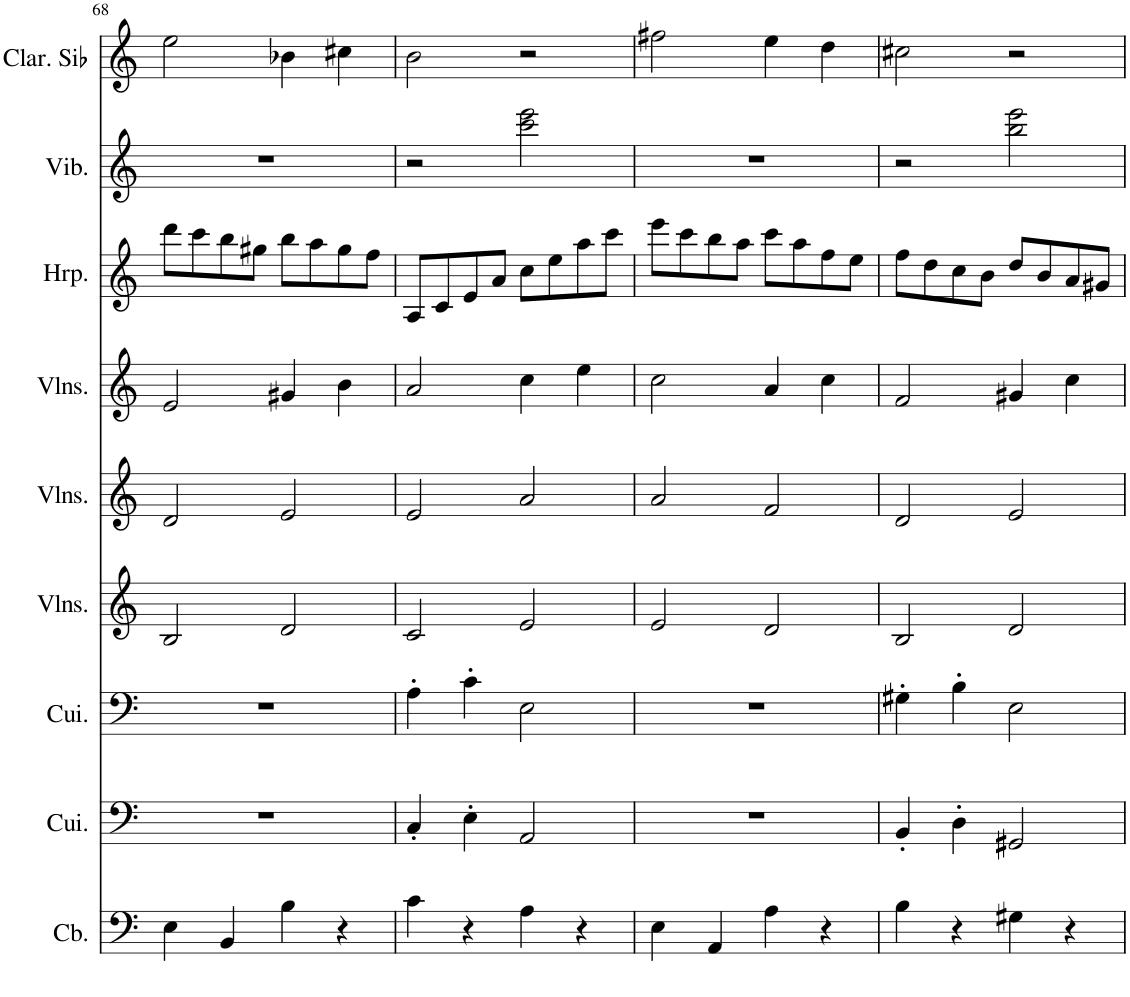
**kern	**kern	**kern	**kern	**kern	**kern	**kern	**kern	**kern
*part9	*part8	*part7	*part6	*part5	*part4	*part3	*part2	*part1
*staff9	*staff8	*staff7	*staff6	*staff5	*staff4	*staff3	*staff2	*staff1
*I"Contrebasse	*I"Cuivres	*I"Cuivres	*I"Violons	*I"Violons	*I"Violons	*I"Harpe	*I"Vibraphone	*I"Clarinette en Sib, Timid
*I'Cb.	*I'Cui.	*I'Cui.	*I'Vlns.	*I'Vlns.	*I'Vlns.	*I'Hrp.	*I'Vib.	*I'Clar. Sib
!!LO:PB:g=z
*clefF4	*clefF4	*clefF4	*clefG2	*clefG2	*clefG2	*clefG2	*clefG2	*clefG2
*Trd7c12	*	*	*	*	*	*	*	*Trd1c2
*k[]	*k[]	*k[]	*k[]	*k[]	*k[]	*k[]	*k[]	*k[]
*M4/4	*M4/4	*M4/4	*M4/4	*M4/4	*M4/4	*M4/4	*M4/4	*M4/4
=68	=68	=68	=68	=68	=68	=68	=68	=68
4E\	1r	1r	2B/	2d/	2e/	8ddd\L	1r	2ee\
.	.	.	.	.	.	8ccc\	.	.
4BB/	.	.	.	.	.	8bb\	.	.
.	.	.	.	.	.	8gg#X\J	.	.
4B\	.	.	2d/	2e/	4g#X/	8bb\L	.	4b-X\
.	.	.	.	.	.	8aa\	.	.
4r	.	.	.	.	4b\	8gg#\	.	4cc#X\
.	.	.	.	.	.	8ff\J	.	.
=69	=69	=69	=69	=69	=69	=69	=69	=69
4c\	4C'/	4A'\	2c/	2e/	2a/	8A/L	2r	2b\
.	.	.	.	.	.	8c/	.	.
4r	4E'\	4c'\	.	.	.	8e/	.	.
.	.	.	.	.	.	8a/J	.	.
4A\	2AA/	2E\	2e/	2a/	4cc\	8cc\L	2ccc\ 2eee\	2r
.	.	.	.	.	.	8ee\	.	.
4r	.	.	.	.	4ee\	8aa\	.	.
.	.	.	.	.	.	8ccc\J	.	.
=70	=70	=70	=70	=70	=70	=70	=70	=70
4E\	1r	1r	2e/	2a/	2cc\	8eee\L	1r	2ff#X\
.	.	.	.	.	.	8ccc\	.	.
4AA/	.	.	.	.	.	8bb\	.	.
.	.	.	.	.	.	8aa\J	.	.
4A\	.	.	2d/	2f/	4a/	8ccc\L	.	4ee\
.	.	.	.	.	.	8aa\	.	.
4r	.	.	.	.	4cc\	8ff\	.	4dd\
.	.	.	.	.	.	8ee\J	.	.
=71	=71	=71	=71	=71	=71	=71	=71	=71
4B\	4BB'/	4G#X'\	2B/	2d/	2f/	8ff\L	2r	2cc#X\
.	.	.	.	.	.	8dd\	.	.
4r	4D'\	4B'\	.	.	.	8cc\	.	.
.	.	.	.	.	.	8b\J	.	.
4G#X\	2GG#X/	2E\	2d/	2e/	4g#X/	8dd/L	2bb\ 2eee\	2r
.	.	.	.	.	.	8b/	.	.
4r	.	.	.	.	4cc\	8a/	.	.
.	.	.	.	.	.	8g#X/J	.	.
=	=	=	=	=	=	=	=	=
*-	*-	*-	*-	*-	*-	*-	*-	*-
